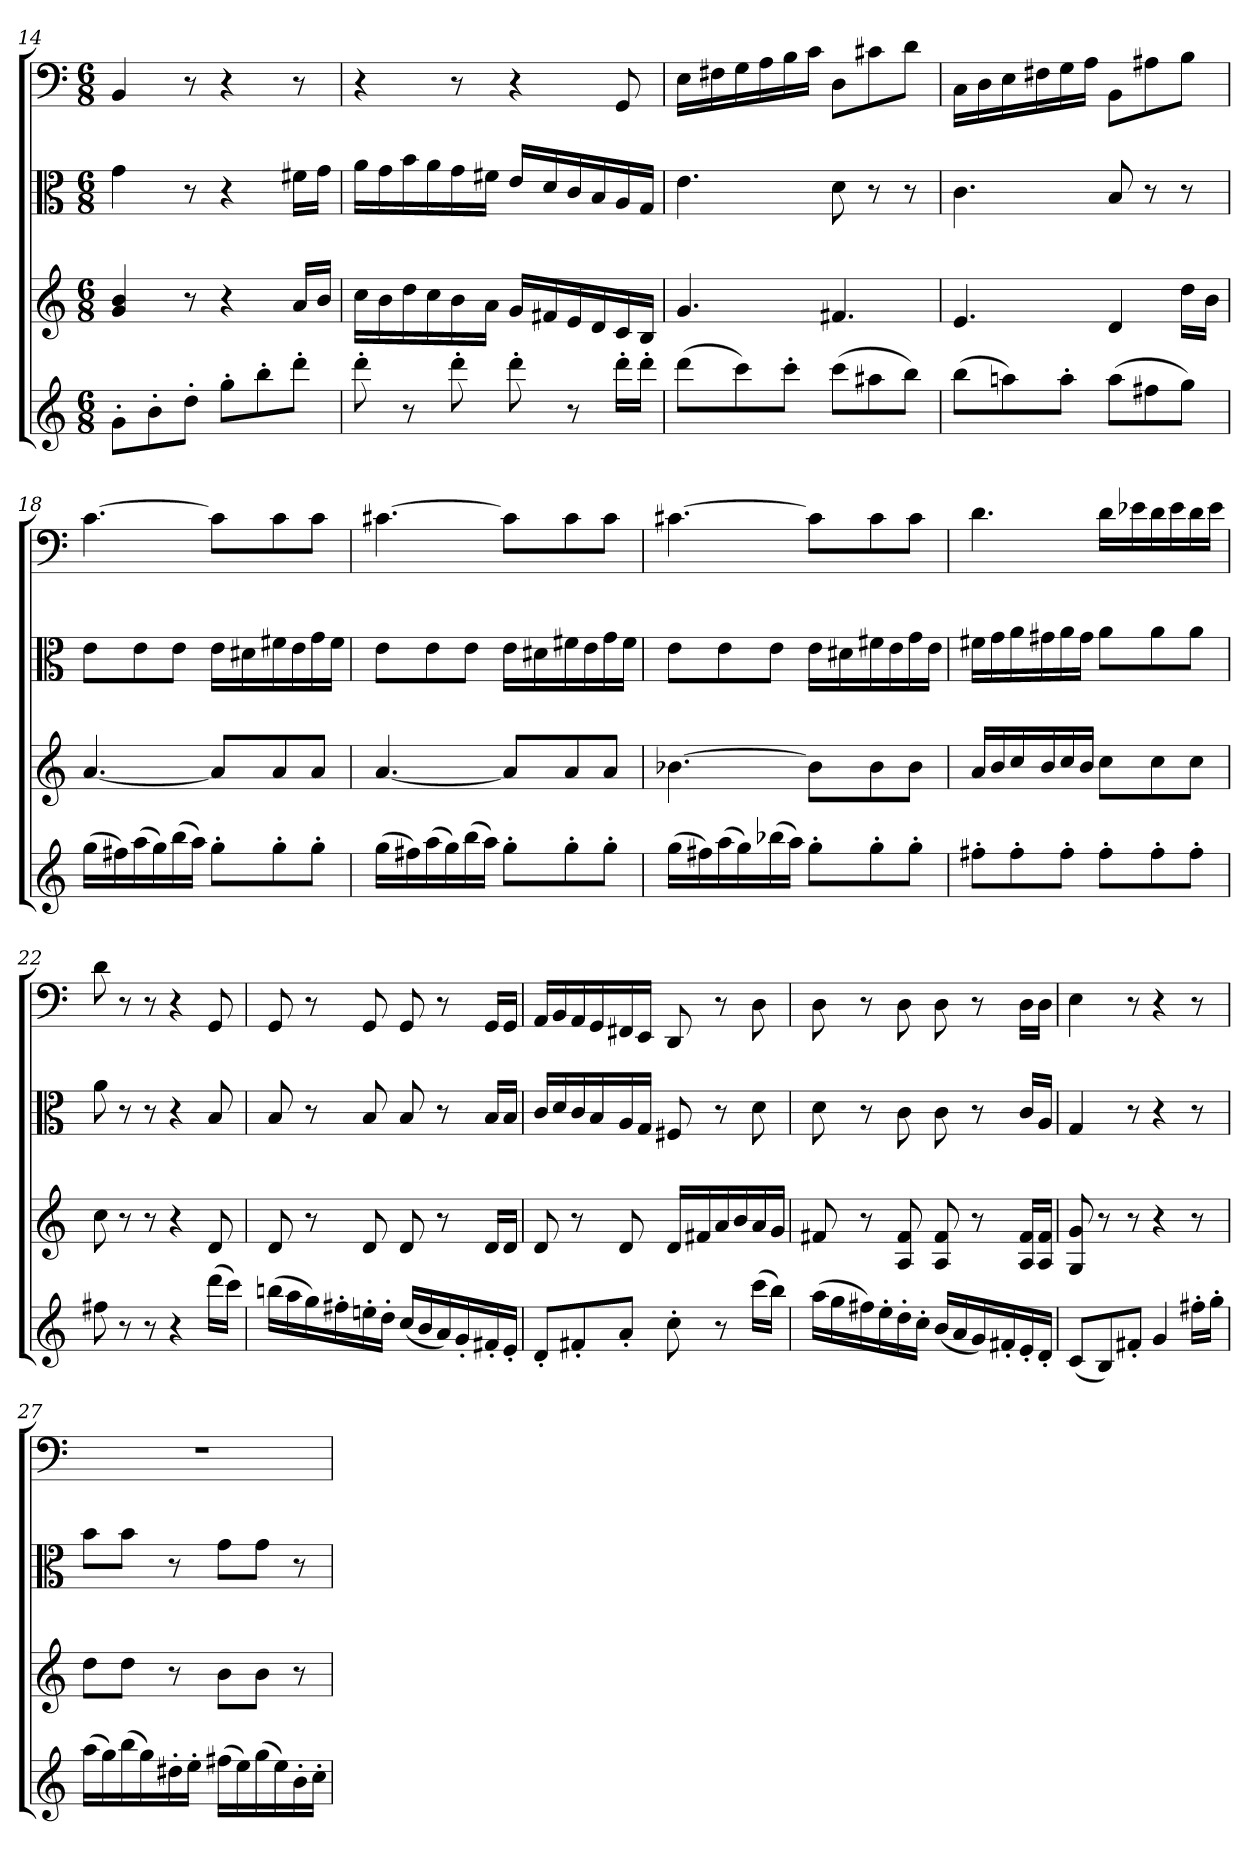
**kern	**kern	**kern	**kern
*part4	*part3	*part2	*part1
*staff4	*staff3	*staff2	*staff1
*clefG2	*clefG2	*clefC3	*clefF4
*k[]	*k[]	*k[]	*k[]
*C:	*C:	*C:	*C:
*M6/8	*M6/8	*M6/8	*M6/8
=14	=14	=14	=14
8g'\L	4g 4b	4g	4BB
8b'\	.	.	.
8dd'\J	8r	8r	8r
8gg'\L	4r	4r	4r
8bb'\	.	.	.
8ddd'\J	16a/LL	16f#X\LL	8r
.	16b/JJ	16g\JJ	.
=15	=15	=15	=15
8ddd'	16cc\LL	16a\LL	4r
.	16b\	16g\	.
8r	16dd\	16b\	.
.	16cc\	16a\	.
8ddd'	16b\	16g\	8r
.	16a\JJ	16f#X\JJ	.
8ddd'	16g/LL	16e/LL	4r
.	16f#X/	16d/	.
8r	16e/	16c/	.
.	16d/	16B/	.
16ddd'\LL	16c/	16A/	8GG
16ddd'\JJ	16B/JJ	16G/JJ	.
=16	=16	=16	=16
(8ddd\L	4.g	4.e	16E\LL
.	.	.	16F#X\
8ccc\)	.	.	16G\
.	.	.	16A\
8ccc'\J	.	.	16B\
.	.	.	16c\JJ
(8ccc\L	4.f#X	8d	8D\L
8aa#X\	.	8r	8c#X\
8bb\J)	.	8r	8d\J
=17	=17	=17	=17
(8bb\L	4.e	4.c	16C\LL
.	.	.	16D\
8aan\)	.	.	16E\
.	.	.	16F#X\
8aa'\J	.	.	16G\
.	.	.	16A\JJ
(8aa\L	4d	8B	8BB\L
8ff#X\	.	8r	8A#X\
8gg\J)	16dd\LL	8r	8B\J
.	16b\JJ	.	.
=18	=18	=18	=18
(16gg\LL	[4.a	8e\L	[4.c
16ff#X\)	.	.	.
(16aa\	.	8e\	.
16gg\)	.	.	.
(16bb\	.	8e\J	.
16aa\JJ)	.	.	.
8gg'\L	8a/L]	16e\LL	8c\L]
.	.	16d#X\	.
8gg'\	8a/	16f#X\	8c\
.	.	16e\	.
8gg'\J	8a/J	16g\	8c\J
.	.	16f#\JJ	.
=19	=19	=19	=19
(16gg\LL	[4.a	8e\L	[4.c#X
16ff#X\)	.	.	.
(16aa\	.	8e\	.
16gg\)	.	.	.
(16bb\	.	8e\J	.
16aa\JJ)	.	.	.
8gg'\L	8a/L]	16e\LL	8c#\L]
.	.	16d#X\	.
8gg'\	8a/	16f#X\	8c#\
.	.	16e\	.
8gg'\J	8a/J	16g\	8c#\J
.	.	16f#\JJ	.
=20	=20	=20	=20
(16gg\LL	[4.b-X	8e\L	[4.c#X
16ff#X\)	.	.	.
(16aa\	.	8e\	.
16gg\)	.	.	.
(16bb-X\	.	8e\J	.
16aa\JJ)	.	.	.
8gg'\L	8b-\L]	16e\LL	8c#\L]
.	.	16d#X\	.
8gg'\	8b-\	16f#X\	8c#\
.	.	16e\	.
8gg'\J	8b-\J	16g\	8c#\J
.	.	16e\JJ	.
=21	=21	=21	=21
8ff#X'\L	16a/LL	16f#X\LL	4.d
.	16b/	16g\	.
8ff#'\	16cc/	16a\	.
.	16b/	16g#X\	.
8ff#'\J	16cc/	16a\	.
.	16b/JJ	16g#\JJ	.
8ff#'\L	8cc\L	8a\L	16d\LL
.	.	.	16e-X\
8ff#'\	8cc\	8a\	16d\
.	.	.	16e-\
8ff#'\J	8cc\J	8a\J	16d\
.	.	.	16e-\JJ
=22	=22	=22	=22
8ff#X	8cc	8a	8d
8r	8r	8r	8r
8r	8r	8r	8r
4r	4r	4r	4r
(16ddd\LL	8d	8B	8GG
16ccc\JJ)	.	.	.
=23	=23	=23	=23
(16bbn\LL	8d	8B	8GG
16aa\	.	.	.
16gg\)	8r	8r	8r
16ff#X'\	.	.	.
16een'\	8d	8B	8GG
16dd'\JJ	.	.	.
(16cc/LL	8d	8B	8GG
16b/	.	.	.
16a/)	8r	8r	8r
16g'/	.	.	.
16f#X'/	16d/LL	16B/LL	16GG/LL
16e'/JJ	16d/JJ	16B/JJ	16GG/JJ
=24	=24	=24	=24
8d'/L	8d	16c/LL	16AA/LL
.	.	16d/	16BB/
8f#X'/	8r	16c/	16AA/
.	.	16B/	16GG/
8a'/J	8d	16A/	16FF#X/
.	.	16G/JJ	16EE/JJ
8cc'	16d/LL	8F#X	8DD
.	16f#X/	.	.
8r	16a/	8r	8r
.	16b/	.	.
(16ccc\LL	16a/	8d	8D
16bb\JJ)	16g/JJ	.	.
=25	=25	=25	=25
(16aa\LL	8f#X	8d	8D
16gg\	.	.	.
16ff#X\)	8r	8r	8r
16ee'\	.	.	.
16dd'\	8A 8f#	8c	8D
16cc'\JJ	.	.	.
(16b/LL	8A 8f#	8c	8D
16a/	.	.	.
16g/)	8r	8r	8r
16f#X'/	.	.	.
16e'/	16A/ 16f#/LL	16c/LL	16D\LL
16d'/JJ	16A/ 16f#/JJ	16A/JJ	16D\JJ
=26	=26	=26	=26
(8c/L	8G 8g	4G	4E
8B/)	8r	.	.
8f#X'/J	8r	8r	8r
4g	4r	4r	4r
16ff#X'\LL	8r	8r	8r
16gg'\JJ	.	.	.
=27	=27	=27	=27
(16aa\LL	8dd\L	8b\L	2.r
16gg\)	.	.	.
(16bb\	8dd\J	8b\J	.
16gg\)	.	.	.
16dd#X'\	8r	8r	.
16ee'\JJ	.	.	.
(16ff#X\LL	8b\L	8g\L	.
16ee\)	.	.	.
(16gg\	8b\J	8g\J	.
16ee\)	.	.	.
16b'\	8r	8r	.
16cc'\JJ	.	.	.
=	=	=	=
*-	*-	*-	*-
